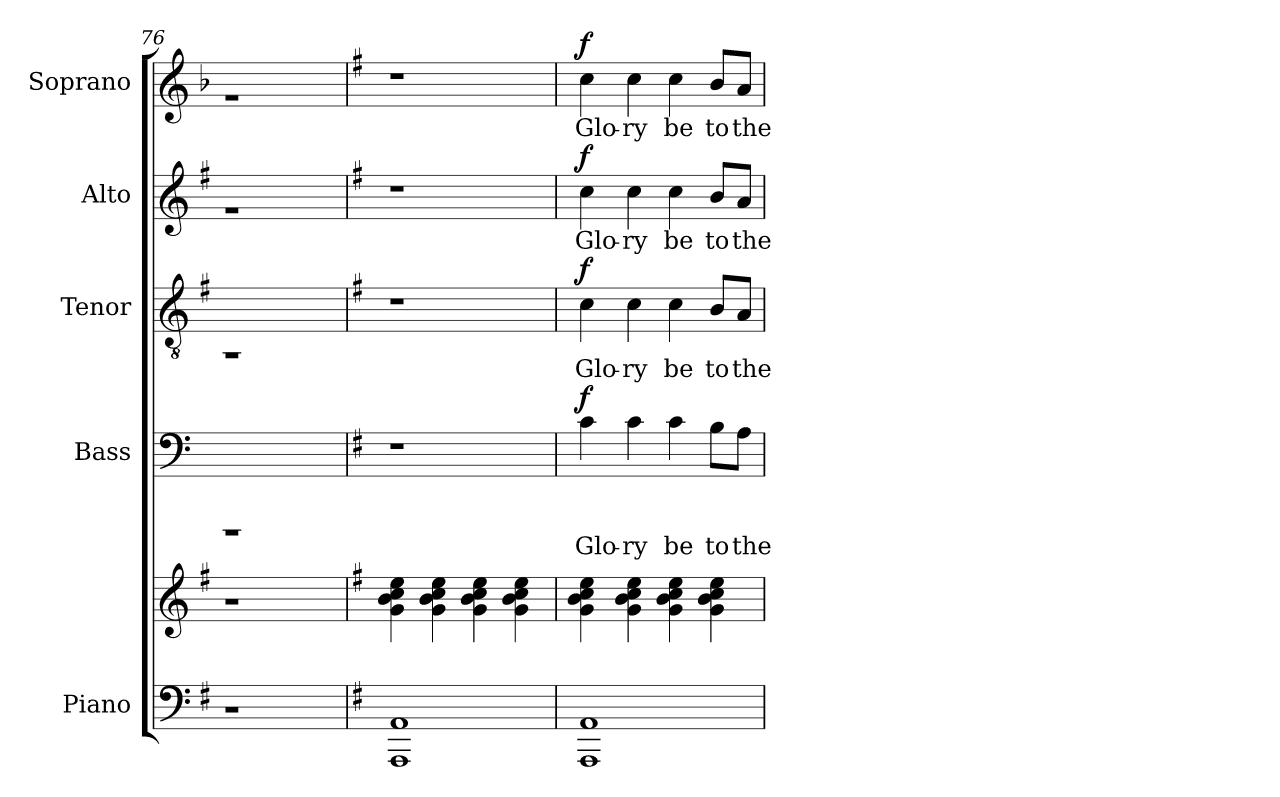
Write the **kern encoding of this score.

**kern	**kern	**kern	**text	**dynam	**kern	**text	**dynam	**kern	**text	**dynam	**kern	**text	**dynam
*part5	*part5	*part4	*part4	*part4	*part3	*part3	*part3	*part2	*part2	*part2	*part1	*part1	*part1
*staff6	*staff5	*staff4	*staff4	*staff4	*staff3	*staff3	*staff3	*staff2	*staff2	*staff2	*staff1	*staff1	*staff1
*I"Piano	*	*I"Bass	*	*	*I"Tenor	*	*	*I"Alto	*	*	*I"Soprano	*	*
*	*	*I'B.	*	*	*I'T.	*	*	*I'A.	*	*	*I'S.	*	*
*clefF4	*clefG2	*clefF4	*	*	*clefGv2	*	*	*clefG2	*	*	*clefG2	*	*
*k[f#]	*k[f#]	*k[]	*	*	*k[f#]	*	*	*k[f#]	*	*	*k[b-]	*	*
*G:	*G:	*C:	*	*	*G:	*	*	*G:	*	*	*F:	*	*
*MM120	*MM120	*MM120	*	*	*MM120	*	*	*MM120	*	*	*MM120	*	*
=76	=76	=76	=76	=76	=76	=76	=76	=76	=76	=76	=76	=76	=76
!LO:N:vis=1	!LO:N:vis=1	!LO:N:vis=1	!	!	!LO:N:vis=1	!	!	!LO:N:vis=1	!	!	!LO:N:vis=1	!	!
4rC	4ra	1rEEE	.	.	1rAA	.	.	1ra	.	.	1ra	.	.
2.ryy	2.ryy	.	.	.	.	.	.	.	.	.	.	.	.
!!LO:LB:g=z
=77	=77	=77	=77	=77	=77	=77	=77	=77	=77	=77	=77	=77	=77
*	*	*k[f#]	*	*	*	*	*	*	*	*	*k[f#]	*	*
*	*	*G:	*	*	*	*	*	*	*	*	*G:	*	*
1AA 1AAA	4b\ 4g\ 4ee\ 4cc\	1r	.	.	1r	.	.	1r	.	.	1r	.	.
.	4b\ 4cc\ 4ee\ 4g\	.	.	.	.	.	.	.	.	.	.	.	.
.	4b\ 4g\ 4cc\ 4ee\	.	.	.	.	.	.	.	.	.	.	.	.
.	4b\ 4ee\ 4g\ 4cc\	.	.	.	.	.	.	.	.	.	.	.	.
=78	=78	=78	=78	=78	=78	=78	=78	=78	=78	=78	=78	=78	=78
!	!	!	!LO:LY:b:cj	!LO:DY:a	!	!LO:LY:b:cj	!LO:DY:a	!	!LO:LY:b:cj	!LO:DY:a	!	!LO:LY:b:cj	!LO:DY:a
1AA 1AAA	4b\ 4g\ 4cc\ 4ee\	4c\	Glo-	f	4c\	Glo-	f	4cc\	Glo-	f	4cc\	Glo-	f
!	!	!	!LO:LY:b:cj	!	!	!LO:LY:b:cj	!	!	!LO:LY:b:cj	!	!	!LO:LY:b:cj	!
.	4b\ 4ee\ 4g\ 4cc\	4c\	-ry	.	4c\	-ry	.	4cc\	-ry	.	4cc\	-ry	.
!	!	!	!LO:LY:b:cj	!	!	!LO:LY:b:cj	!	!	!LO:LY:b:cj	!	!	!LO:LY:b:cj	!
.	4b\ 4g\ 4cc\ 4ee\	4c\	be	.	4c\	be	.	4cc\	be	.	4cc\	be	.
!	!	!	!LO:LY:b:cj	!	!	!LO:LY:b:cj	!	!	!LO:LY:b:cj	!	!	!LO:LY:b:cj	!
.	4b\ 4g\ 4cc\ 4ee\	8B\L	to	.	8B/L	to	.	8b/L	to	.	8b/L	to	.
!	!	!	!LO:LY:b:cj	!	!	!LO:LY:b:cj	!	!	!LO:LY:b:cj	!	!	!LO:LY:b:cj	!
.	.	8A\J	the	.	8A/J	the	.	8a/J	the	.	8a/J	the	.
=	=	=	=	=	=	=	=	=	=	=	=	=	=
*-	*-	*-	*-	*-	*-	*-	*-	*-	*-	*-	*-	*-	*-
